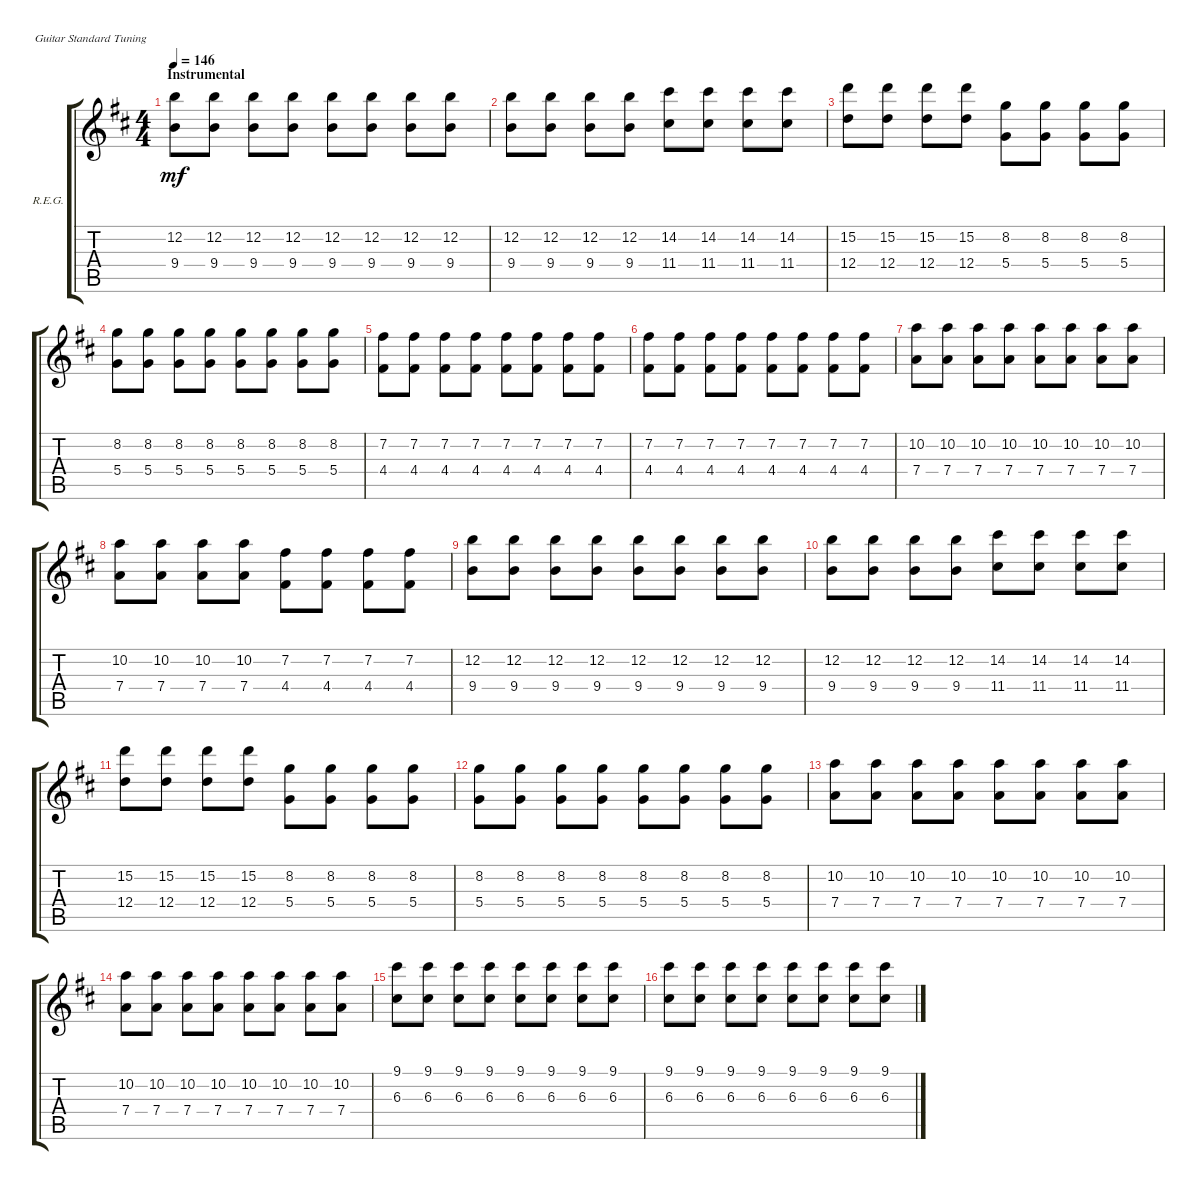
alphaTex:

\defaultSystemsLayout 4
\bracketExtendMode groupsimilarinstruments
\firstSystemTrackNameOrientation horizontal
\otherSystemsTrackNameOrientation horizontal
\track ("Rhythm Electric Guitar" "R.E.G.") {multiBarRest instrument distortionguitar}
\staff {score tabs}
\tuning (E4 B3 G3 D3 A2 E2)
\ts (4 4)
\section ("" "Instrumental")
\tempo 146
\clef g2
\ks d
(12.2 9.4).8{lyrics (0 "") lyrics (1 "") lyrics (2 "") lyrics (3 "") lyrics (4 "") dy mf} (12.2 9.4).8{lyrics (0 "") lyrics (1 "") lyrics (2 "") lyrics (3 "") lyrics (4 "")} (12.2 9.4).8{lyrics (0 "") lyrics (1 "") lyrics (2 "") lyrics (3 "") lyrics (4 "")} (12.2 9.4).8{lyrics (0 "") lyrics (1 "") lyrics (2 "") lyrics (3 "") lyrics (4 "")} (12.2 9.4).8{lyrics (0 "") lyrics (1 "") lyrics (2 "") lyrics (3 "") lyrics (4 "")} (12.2 9.4).8{lyrics (0 "") lyrics (1 "") lyrics (2 "") lyrics (3 "") lyrics (4 "")} (12.2 9.4).8{lyrics (0 "") lyrics (1 "") lyrics (2 "") lyrics (3 "") lyrics (4 "")} (12.2 9.4).8{lyrics (0 "") lyrics (1 "") lyrics (2 "") lyrics (3 "") lyrics (4 "")} |
(12.2 9.4).8{lyrics (0 "") lyrics (1 "") lyrics (2 "") lyrics (3 "") lyrics (4 "")} (12.2 9.4).8{lyrics (0 "") lyrics (1 "") lyrics (2 "") lyrics (3 "") lyrics (4 "")} (12.2 9.4).8{lyrics (0 "") lyrics (1 "") lyrics (2 "") lyrics (3 "") lyrics (4 "")} (12.2 9.4).8{lyrics (0 "") lyrics (1 "") lyrics (2 "") lyrics (3 "") lyrics (4 "")} (14.2 11.4).8{lyrics (0 "") lyrics (1 "") lyrics (2 "") lyrics (3 "") lyrics (4 "")} (14.2 11.4).8{lyrics (0 "") lyrics (1 "") lyrics (2 "") lyrics (3 "") lyrics (4 "")} (14.2 11.4).8{lyrics (0 "") lyrics (1 "") lyrics (2 "") lyrics (3 "") lyrics (4 "")} (14.2 11.4).8{lyrics (0 "") lyrics (1 "") lyrics (2 "") lyrics (3 "") lyrics (4 "")} |
(15.2 12.4).8{lyrics (0 "") lyrics (1 "") lyrics (2 "") lyrics (3 "") lyrics (4 "")} (15.2 12.4).8{lyrics (0 "") lyrics (1 "") lyrics (2 "") lyrics (3 "") lyrics (4 "")} (15.2 12.4).8{lyrics (0 "") lyrics (1 "") lyrics (2 "") lyrics (3 "") lyrics (4 "")} (15.2 12.4).8{lyrics (0 "") lyrics (1 "") lyrics (2 "") lyrics (3 "") lyrics (4 "")} (8.2 5.4).8{lyrics (0 "") lyrics (1 "") lyrics (2 "") lyrics (3 "") lyrics (4 "")} (8.2 5.4).8{lyrics (0 "") lyrics (1 "") lyrics (2 "") lyrics (3 "") lyrics (4 "")} (8.2 5.4).8{lyrics (0 "") lyrics (1 "") lyrics (2 "") lyrics (3 "") lyrics (4 "")} (8.2 5.4).8{lyrics (0 "") lyrics (1 "") lyrics (2 "") lyrics (3 "") lyrics (4 "")} |
(8.2 5.4).8{lyrics (0 "") lyrics (1 "") lyrics (2 "") lyrics (3 "") lyrics (4 "")} (8.2 5.4).8{lyrics (0 "") lyrics (1 "") lyrics (2 "") lyrics (3 "") lyrics (4 "")} (8.2 5.4).8{lyrics (0 "") lyrics (1 "") lyrics (2 "") lyrics (3 "") lyrics (4 "")} (8.2 5.4).8{lyrics (0 "") lyrics (1 "") lyrics (2 "") lyrics (3 "") lyrics (4 "")} (8.2 5.4).8{lyrics (0 "") lyrics (1 "") lyrics (2 "") lyrics (3 "") lyrics (4 "")} (8.2 5.4).8{lyrics (0 "") lyrics (1 "") lyrics (2 "") lyrics (3 "") lyrics (4 "")} (8.2 5.4).8{lyrics (0 "") lyrics (1 "") lyrics (2 "") lyrics (3 "") lyrics (4 "")} (8.2 5.4).8{lyrics (0 "") lyrics (1 "") lyrics (2 "") lyrics (3 "") lyrics (4 "")} |
(7.2 4.4).8{lyrics (0 "") lyrics (1 "") lyrics (2 "") lyrics (3 "") lyrics (4 "")} (7.2 4.4).8{lyrics (0 "") lyrics (1 "") lyrics (2 "") lyrics (3 "") lyrics (4 "")} (7.2 4.4).8{lyrics (0 "") lyrics (1 "") lyrics (2 "") lyrics (3 "") lyrics (4 "")} (7.2 4.4).8{lyrics (0 "") lyrics (1 "") lyrics (2 "") lyrics (3 "") lyrics (4 "")} (7.2 4.4).8{lyrics (0 "") lyrics (1 "") lyrics (2 "") lyrics (3 "") lyrics (4 "")} (7.2 4.4).8{lyrics (0 "") lyrics (1 "") lyrics (2 "") lyrics (3 "") lyrics (4 "")} (7.2 4.4).8{lyrics (0 "") lyrics (1 "") lyrics (2 "") lyrics (3 "") lyrics (4 "")} (7.2 4.4).8{lyrics (0 "") lyrics (1 "") lyrics (2 "") lyrics (3 "") lyrics (4 "")} |
(7.2 4.4).8{lyrics (0 "") lyrics (1 "") lyrics (2 "") lyrics (3 "") lyrics (4 "")} (7.2 4.4).8{lyrics (0 "") lyrics (1 "") lyrics (2 "") lyrics (3 "") lyrics (4 "")} (7.2 4.4).8{lyrics (0 "") lyrics (1 "") lyrics (2 "") lyrics (3 "") lyrics (4 "")} (7.2 4.4).8{lyrics (0 "") lyrics (1 "") lyrics (2 "") lyrics (3 "") lyrics (4 "")} (7.2 4.4).8{lyrics (0 "") lyrics (1 "") lyrics (2 "") lyrics (3 "") lyrics (4 "")} (7.2 4.4).8{lyrics (0 "") lyrics (1 "") lyrics (2 "") lyrics (3 "") lyrics (4 "")} (7.2 4.4).8{lyrics (0 "") lyrics (1 "") lyrics (2 "") lyrics (3 "") lyrics (4 "")} (7.2 4.4).8{lyrics (0 "") lyrics (1 "") lyrics (2 "") lyrics (3 "") lyrics (4 "")} |
(10.2 7.4).8{lyrics (0 "") lyrics (1 "") lyrics (2 "") lyrics (3 "") lyrics (4 "")} (10.2 7.4).8{lyrics (0 "") lyrics (1 "") lyrics (2 "") lyrics (3 "") lyrics (4 "")} (10.2 7.4).8{lyrics (0 "") lyrics (1 "") lyrics (2 "") lyrics (3 "") lyrics (4 "")} (10.2 7.4).8{lyrics (0 "") lyrics (1 "") lyrics (2 "") lyrics (3 "") lyrics (4 "")} (10.2 7.4).8{lyrics (0 "") lyrics (1 "") lyrics (2 "") lyrics (3 "") lyrics (4 "")} (10.2 7.4).8{lyrics (0 "") lyrics (1 "") lyrics (2 "") lyrics (3 "") lyrics (4 "")} (10.2 7.4).8{lyrics (0 "") lyrics (1 "") lyrics (2 "") lyrics (3 "") lyrics (4 "")} (10.2 7.4).8{lyrics (0 "") lyrics (1 "") lyrics (2 "") lyrics (3 "") lyrics (4 "")} |
(10.2 7.4).8{lyrics (0 "") lyrics (1 "") lyrics (2 "") lyrics (3 "") lyrics (4 "")} (10.2 7.4).8{lyrics (0 "") lyrics (1 "") lyrics (2 "") lyrics (3 "") lyrics (4 "")} (10.2 7.4).8{lyrics (0 "") lyrics (1 "") lyrics (2 "") lyrics (3 "") lyrics (4 "")} (10.2 7.4).8{lyrics (0 "") lyrics (1 "") lyrics (2 "") lyrics (3 "") lyrics (4 "")} (4.4 7.2).8{lyrics (0 "") lyrics (1 "") lyrics (2 "") lyrics (3 "") lyrics (4 "")} (4.4 7.2).8{lyrics (0 "") lyrics (1 "") lyrics (2 "") lyrics (3 "") lyrics (4 "")} (4.4 7.2).8{lyrics (0 "") lyrics (1 "") lyrics (2 "") lyrics (3 "") lyrics (4 "")} (4.4 7.2).8{lyrics (0 "") lyrics (1 "") lyrics (2 "") lyrics (3 "") lyrics (4 "")} |
(12.2 9.4).8{lyrics (0 "") lyrics (1 "") lyrics (2 "") lyrics (3 "") lyrics (4 "")} (12.2 9.4).8{lyrics (0 "") lyrics (1 "") lyrics (2 "") lyrics (3 "") lyrics (4 "")} (12.2 9.4).8{lyrics (0 "") lyrics (1 "") lyrics (2 "") lyrics (3 "") lyrics (4 "")} (12.2 9.4).8{lyrics (0 "") lyrics (1 "") lyrics (2 "") lyrics (3 "") lyrics (4 "")} (12.2 9.4).8{lyrics (0 "") lyrics (1 "") lyrics (2 "") lyrics (3 "") lyrics (4 "")} (12.2 9.4).8{lyrics (0 "") lyrics (1 "") lyrics (2 "") lyrics (3 "") lyrics (4 "")} (12.2 9.4).8{lyrics (0 "") lyrics (1 "") lyrics (2 "") lyrics (3 "") lyrics (4 "")} (12.2 9.4).8{lyrics (0 "") lyrics (1 "") lyrics (2 "") lyrics (3 "") lyrics (4 "")} |
(12.2 9.4).8{lyrics (0 "") lyrics (1 "") lyrics (2 "") lyrics (3 "") lyrics (4 "")} (12.2 9.4).8{lyrics (0 "") lyrics (1 "") lyrics (2 "") lyrics (3 "") lyrics (4 "")} (12.2 9.4).8{lyrics (0 "") lyrics (1 "") lyrics (2 "") lyrics (3 "") lyrics (4 "")} (12.2 9.4).8{lyrics (0 "") lyrics (1 "") lyrics (2 "") lyrics (3 "") lyrics (4 "")} (14.2 11.4).8{lyrics (0 "") lyrics (1 "") lyrics (2 "") lyrics (3 "") lyrics (4 "")} (14.2 11.4).8{lyrics (0 "") lyrics (1 "") lyrics (2 "") lyrics (3 "") lyrics (4 "")} (14.2 11.4).8{lyrics (0 "") lyrics (1 "") lyrics (2 "") lyrics (3 "") lyrics (4 "")} (14.2 11.4).8{lyrics (0 "") lyrics (1 "") lyrics (2 "") lyrics (3 "") lyrics (4 "")} |
(15.2 12.4).8{lyrics (0 "") lyrics (1 "") lyrics (2 "") lyrics (3 "") lyrics (4 "")} (15.2 12.4).8{lyrics (0 "") lyrics (1 "") lyrics (2 "") lyrics (3 "") lyrics (4 "")} (15.2 12.4).8{lyrics (0 "") lyrics (1 "") lyrics (2 "") lyrics (3 "") lyrics (4 "")} (15.2 12.4).8{lyrics (0 "") lyrics (1 "") lyrics (2 "") lyrics (3 "") lyrics (4 "")} (8.2 5.4).8{lyrics (0 "") lyrics (1 "") lyrics (2 "") lyrics (3 "") lyrics (4 "")} (8.2 5.4).8{lyrics (0 "") lyrics (1 "") lyrics (2 "") lyrics (3 "") lyrics (4 "")} (8.2 5.4).8{lyrics (0 "") lyrics (1 "") lyrics (2 "") lyrics (3 "") lyrics (4 "")} (8.2 5.4).8{lyrics (0 "") lyrics (1 "") lyrics (2 "") lyrics (3 "") lyrics (4 "")} |
(8.2 5.4).8{lyrics (0 "") lyrics (1 "") lyrics (2 "") lyrics (3 "") lyrics (4 "")} (8.2 5.4).8{lyrics (0 "") lyrics (1 "") lyrics (2 "") lyrics (3 "") lyrics (4 "")} (8.2 5.4).8{lyrics (0 "") lyrics (1 "") lyrics (2 "") lyrics (3 "") lyrics (4 "")} (8.2 5.4).8{lyrics (0 "") lyrics (1 "") lyrics (2 "") lyrics (3 "") lyrics (4 "")} (8.2 5.4).8{lyrics (0 "") lyrics (1 "") lyrics (2 "") lyrics (3 "") lyrics (4 "")} (8.2 5.4).8{lyrics (0 "") lyrics (1 "") lyrics (2 "") lyrics (3 "") lyrics (4 "")} (8.2 5.4).8{lyrics (0 "") lyrics (1 "") lyrics (2 "") lyrics (3 "") lyrics (4 "")} (8.2 5.4).8{lyrics (0 "") lyrics (1 "") lyrics (2 "") lyrics (3 "") lyrics (4 "")} |
(10.2 7.4).8{lyrics (0 "") lyrics (1 "") lyrics (2 "") lyrics (3 "") lyrics (4 "")} (10.2 7.4).8{lyrics (0 "") lyrics (1 "") lyrics (2 "") lyrics (3 "") lyrics (4 "")} (10.2 7.4).8{lyrics (0 "") lyrics (1 "") lyrics (2 "") lyrics (3 "") lyrics (4 "")} (10.2 7.4).8{lyrics (0 "") lyrics (1 "") lyrics (2 "") lyrics (3 "") lyrics (4 "")} (10.2 7.4).8{lyrics (0 "") lyrics (1 "") lyrics (2 "") lyrics (3 "") lyrics (4 "")} (10.2 7.4).8{lyrics (0 "") lyrics (1 "") lyrics (2 "") lyrics (3 "") lyrics (4 "")} (10.2 7.4).8{lyrics (0 "") lyrics (1 "") lyrics (2 "") lyrics (3 "") lyrics (4 "")} (10.2 7.4).8{lyrics (0 "") lyrics (1 "") lyrics (2 "") lyrics (3 "") lyrics (4 "")} |
(10.2 7.4).8{lyrics (0 "") lyrics (1 "") lyrics (2 "") lyrics (3 "") lyrics (4 "")} (10.2 7.4).8{lyrics (0 "") lyrics (1 "") lyrics (2 "") lyrics (3 "") lyrics (4 "")} (10.2 7.4).8{lyrics (0 "") lyrics (1 "") lyrics (2 "") lyrics (3 "") lyrics (4 "")} (10.2 7.4).8{lyrics (0 "") lyrics (1 "") lyrics (2 "") lyrics (3 "") lyrics (4 "")} (10.2 7.4).8{lyrics (0 "") lyrics (1 "") lyrics (2 "") lyrics (3 "") lyrics (4 "")} (10.2 7.4).8{lyrics (0 "") lyrics (1 "") lyrics (2 "") lyrics (3 "") lyrics (4 "")} (10.2 7.4).8{lyrics (0 "") lyrics (1 "") lyrics (2 "") lyrics (3 "") lyrics (4 "")} (10.2 7.4).8{lyrics (0 "") lyrics (1 "") lyrics (2 "") lyrics (3 "") lyrics (4 "")} |
(9.1 6.3).8{lyrics (0 "") lyrics (1 "") lyrics (2 "") lyrics (3 "") lyrics (4 "")} (9.1 6.3).8{lyrics (0 "") lyrics (1 "") lyrics (2 "") lyrics (3 "") lyrics (4 "")} (9.1 6.3).8{lyrics (0 "") lyrics (1 "") lyrics (2 "") lyrics (3 "") lyrics (4 "")} (9.1 6.3).8{lyrics (0 "") lyrics (1 "") lyrics (2 "") lyrics (3 "") lyrics (4 "")} (9.1 6.3).8{lyrics (0 "") lyrics (1 "") lyrics (2 "") lyrics (3 "") lyrics (4 "")} (9.1 6.3).8{lyrics (0 "") lyrics (1 "") lyrics (2 "") lyrics (3 "") lyrics (4 "")} (9.1 6.3).8{lyrics (0 "") lyrics (1 "") lyrics (2 "") lyrics (3 "") lyrics (4 "")} (9.1 6.3).8{lyrics (0 "") lyrics (1 "") lyrics (2 "") lyrics (3 "") lyrics (4 "")} |
(9.1 6.3).8{lyrics (0 "") lyrics (1 "") lyrics (2 "") lyrics (3 "") lyrics (4 "")} (9.1 6.3).8{lyrics (0 "") lyrics (1 "") lyrics (2 "") lyrics (3 "") lyrics (4 "")} (9.1 6.3).8{lyrics (0 "") lyrics (1 "") lyrics (2 "") lyrics (3 "") lyrics (4 "")} (9.1 6.3).8{lyrics (0 "") lyrics (1 "") lyrics (2 "") lyrics (3 "") lyrics (4 "")} (9.1 6.3).8{lyrics (0 "") lyrics (1 "") lyrics (2 "") lyrics (3 "") lyrics (4 "")} (9.1 6.3).8{lyrics (0 "") lyrics (1 "") lyrics (2 "") lyrics (3 "") lyrics (4 "")} (9.1 6.3).8{lyrics (0 "") lyrics (1 "") lyrics (2 "") lyrics (3 "") lyrics (4 "")} (9.1 6.3).8{lyrics (0 "") lyrics (1 "") lyrics (2 "") lyrics (3 "") lyrics (4 "")}
